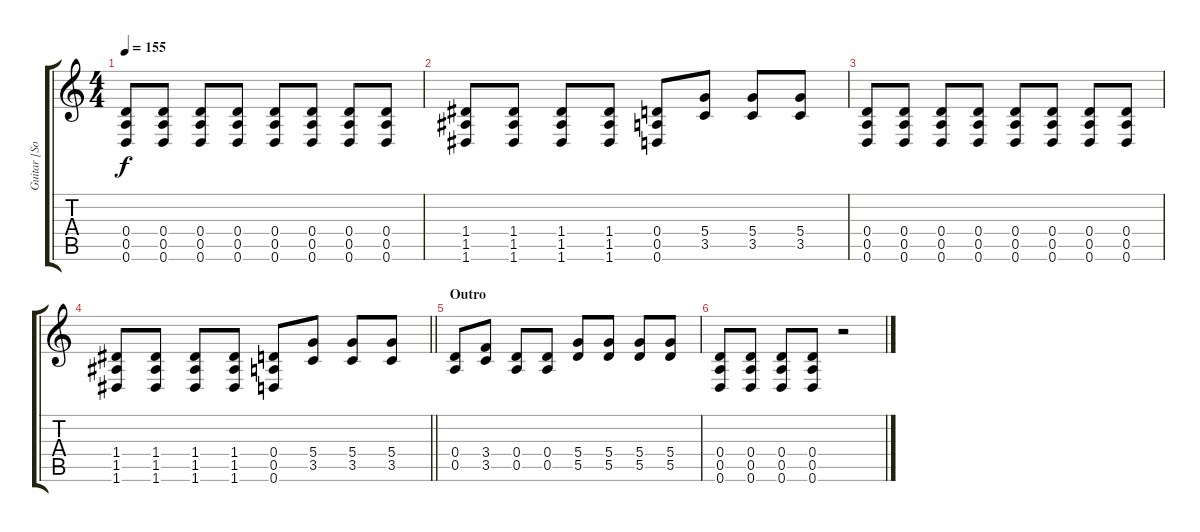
\track ("Guitar [Sonny Mayo]" "Guitar [So") {instrument distortionguitar}
\staff {score tabs}
\tuning (E4 B3 G3 D3 A2 D2) {hide}
\ts (4 4)
\tempo 155
\clef g2
\ks c
(0.4 0.5 0.6).8{dy f} (0.4 0.5 0.6).8 (0.4 0.5 0.6).8 (0.4 0.5 0.6).8 (0.4 0.5 0.6).8 (0.4 0.5 0.6).8 (0.4 0.5 0.6).8 (0.4 0.5 0.6).8 |
(1.4 1.5 1.6).8 (1.4 1.5 1.6).8 (1.4 1.5 1.6).8 (1.4 1.5 1.6).8 (0.4 0.5 0.6).8 (5.4 3.5).8 (5.4 3.5).8 (5.4 3.5).8 |
(0.4 0.5 0.6).8 (0.4 0.5 0.6).8 (0.4 0.5 0.6).8 (0.4 0.5 0.6).8 (0.4 0.5 0.6).8 (0.4 0.5 0.6).8 (0.4 0.5 0.6).8 (0.4 0.5 0.6).8 |
\barLineRight lightlight
(1.4 1.5 1.6).8 (1.4 1.5 1.6).8 (1.4 1.5 1.6).8 (1.4 1.5 1.6).8 (0.4 0.5 0.6).8 (5.4 3.5).8 (5.4 3.5).8 (5.4 3.5).8 |
\section ("" "Outro")
(0.4 0.5).8 (3.4 3.5).8 (0.4 0.5).8 (0.4 0.5).8 (5.4 5.5).8 (5.4 5.5).8 (5.4 5.5).8 (5.4 5.5).8 |
(0.4 0.5 0.6).8 (0.4 0.5 0.6).8 (0.4 0.5 0.6).8 (0.4 0.5 0.6).8 r.2
